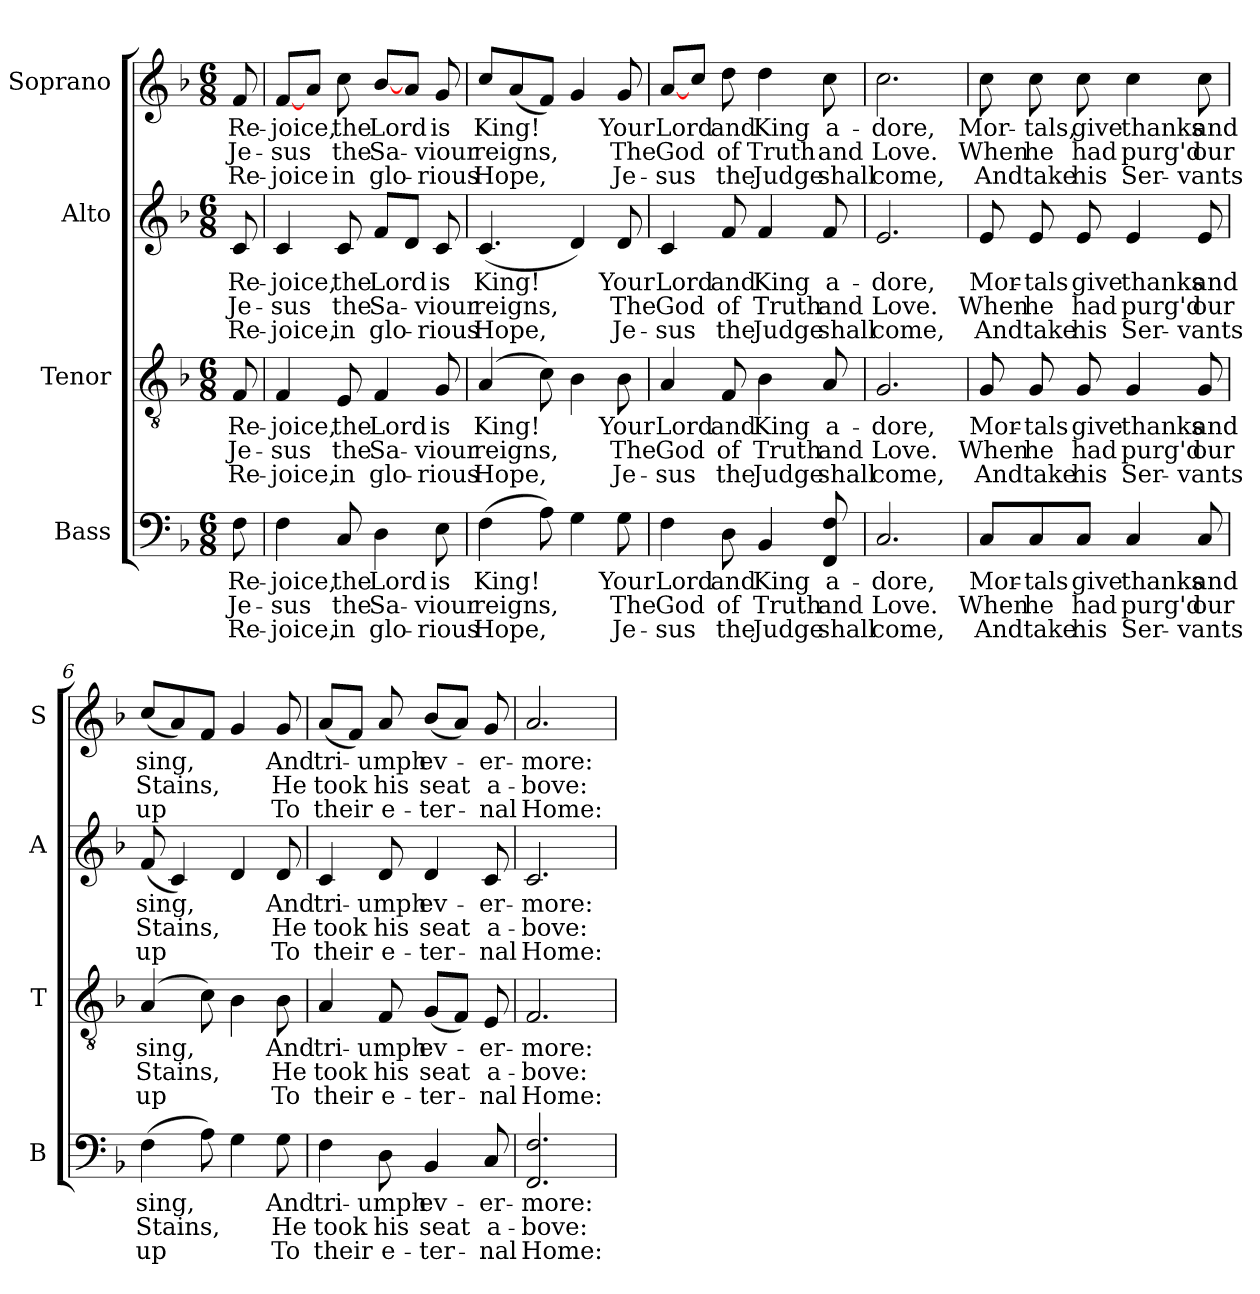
**kern	**text	**text	**text	**kern	**text	**text	**text	**kern	**text	**text	**text	**kern	**text	**text	**text
*part4	*part4	*part4	*part4	*part3	*part3	*part3	*part3	*part2	*part2	*part2	*part2	*part1	*part1	*part1	*part1
*staff4	*staff4	*staff4	*staff4	*staff3	*staff3	*staff3	*staff3	*staff2	*staff2	*staff2	*staff2	*staff1	*staff1	*staff1	*staff1
*I"Bass	*	*	*	*I"Tenor	*	*	*	*I"Alto	*	*	*	*I"Soprano	*	*	*
*I'B	*	*	*	*I'T	*	*	*	*I'A	*	*	*	*I'S	*	*	*
*clefF4	*	*	*	*clefGv2	*	*	*	*clefG2	*	*	*	*clefG2	*	*	*
*k[b-]	*	*	*	*k[b-]	*	*	*	*k[b-]	*	*	*	*k[b-]	*	*	*
*F:	*	*	*	*F:	*	*	*	*F:	*	*	*	*F:	*	*	*
*M6/8	*	*	*	*M6/8	*	*	*	*M6/8	*	*	*	*M6/8	*	*	*
=	=	=	=	=	=	=	=	=	=	=	=	=	=	=	=
8F\	Re-	Je-	Re-	8F/	Re-	Je-	Re-	8c/	Re-	Je-	Re-	8f/	Re-	Je-	Re-
=1	=1	=1	=1	=1	=1	=1	=1	=1	=1	=1	=1	=1	=1	=1	=1
4F\	-joice,	-sus	-joice,	4F/	-joice,	-sus	-joice,	4c/	-joice,	-sus	-joice,	[8f/L	-joice,	-sus	-joice
.	.	.	.	.	.	.	.	.	.	.	.	8a/J	.	.	.
8C/	the	the	in	8E/	the	the	in	8c/	the	the	in	8cc\	the	the	in
4D\	Lord	Sa-	glo-	4F/	Lord	Sa-	glo-	8f/L	Lord	Sa-	glo-	[8b-/L	Lord	Sa-	glo-
.	.	.	.	.	.	.	.	8d/J	.	.	.	8a/J	.	.	.
8E\	is	-viour	-rious	8G/	is	-viour	-rious	8c/	is	-viour	-rious	8g/	is	-viour	-rious
=2	=2	=2	=2	=2	=2	=2	=2	=2	=2	=2	=2	=2	=2	=2	=2
(4F\	King!	reigns,	Hope,	(4A/	King!	reigns,	Hope,	(4.c/	King!	reigns,	Hope,	8cc/L	King!	reigns,	Hope,
.	.	.	.	.	.	.	.	.	.	.	.	(8a/	.	.	.
8A\)	.	.	.	8c\)	.	.	.	.	.	.	.	8f/J)	.	.	.
4G\	.	.	.	4B-\	.	.	.	4d/)	.	.	.	4g/	.	.	.
8G\	Your	The	Je-	8B-\	Your	The	Je-	8d/	Your	The	Je-	8g/	Your	The	Je-
=3	=3	=3	=3	=3	=3	=3	=3	=3	=3	=3	=3	=3	=3	=3	=3
4F\	Lord	God	-sus	4A/	Lord	God	-sus	4c/	Lord	God	-sus	[8a/L	Lord	God	-sus
.	.	.	.	.	.	.	.	.	.	.	.	8cc/J	.	.	.
8D\	and	of	the	8F/	and	of	the	8f/	and	of	the	8dd\	and	of	the
4BB-/	King	Truth	Judge	4B-\	King	Truth	Judge	4f/	King	Truth	Judge	4dd\	King	Truth	Judge
8FF/ 8F/	a-	and	shall	8A/	a-	and	shall	8f/	a-	and	shall	8cc\	a-	and	shall
=4	=4	=4	=4	=4	=4	=4	=4	=4	=4	=4	=4	=4	=4	=4	=4
2.C/	-dore,	Love.	come,	2.G/	-dore,	Love.	come,	2.e/	-dore,	Love.	come,	2.cc\	-dore,	Love.	come,
!!LO:LB:g=z
=5	=5	=5	=5	=5	=5	=5	=5	=5	=5	=5	=5	=5	=5	=5	=5
8C/L	Mor-	When	And	8G/	Mor-	When	And	8e/	Mor-	When	And	8cc\	Mor-	When	And
8C/	-tals	he	take	8G/	-tals	he	take	8e/	-tals	he	take	8cc\	-tals,	he	take
8C/J	give	had	his	8G/	give	had	his	8e/	give	had	his	8cc\	give	had	his
4C/	thanks	purg'd	Ser-	4G/	thanks	purg'd	Ser-	4e/	thanks	purg'd	Ser-	4cc\	thanks	purg'd	Ser-
8C/	and	our	-vants	8G/	and	our	-vants	8e/	and	our	-vants	8cc\	and	our	-vants
=6	=6	=6	=6	=6	=6	=6	=6	=6	=6	=6	=6	=6	=6	=6	=6
(4F\	sing,	Stains,	up	(4A/	sing,	Stains,	up	(8f/	sing,	Stains,	up	(8cc/L	sing,	Stains,	up
.	.	.	.	.	.	.	.	4c/)	.	.	.	8a/)	.	.	.
8A\)	.	.	.	8c\)	.	.	.	.	.	.	.	8f/J	.	.	.
4G\	.	.	.	4B-\	.	.	.	4d/	.	.	.	4g/	.	.	.
8G\	And	He	To	8B-\	And	He	To	8d/	And	He	To	8g/	And	He	To
=7	=7	=7	=7	=7	=7	=7	=7	=7	=7	=7	=7	=7	=7	=7	=7
4F\	tri-	took	their	4A/	tri-	took	their	4c/	tri-	took	their	(8a/L	tri-	took	their
.	.	.	.	.	.	.	.	.	.	.	.	8f/J)	.	.	.
8D\	-umph	his	e-	8F/	-umph	his	e-	8d/	-umph	his	e-	8a/	-umph	his	e-
4BB-/	ev-	seat	-ter-	(8G/L	ev-	seat	-ter-	4d/	ev-	seat	-ter-	(8b-/L	ev-	seat	-ter-
.	.	.	.	8F/J)	.	.	.	.	.	.	.	8a/J)	.	.	.
8C/	-er-	a-	-nal	8E/	-er-	a-	-nal	8c/	-er-	a-	-nal	8g/	-er-	a-	-nal
=8	=8	=8	=8	=8	=8	=8	=8	=8	=8	=8	=8	=8	=8	=8	=8
2.FF/ 2.F/	-more:	-bove:	Home:	2.F/	-more:	-bove:	Home:	2.c/	-more:	-bove:	Home:	2.a/	-more:	-bove:	Home:
=	=	=	=	=	=	=	=	=	=	=	=	=	=	=	=
*-	*-	*-	*-	*-	*-	*-	*-	*-	*-	*-	*-	*-	*-	*-	*-
